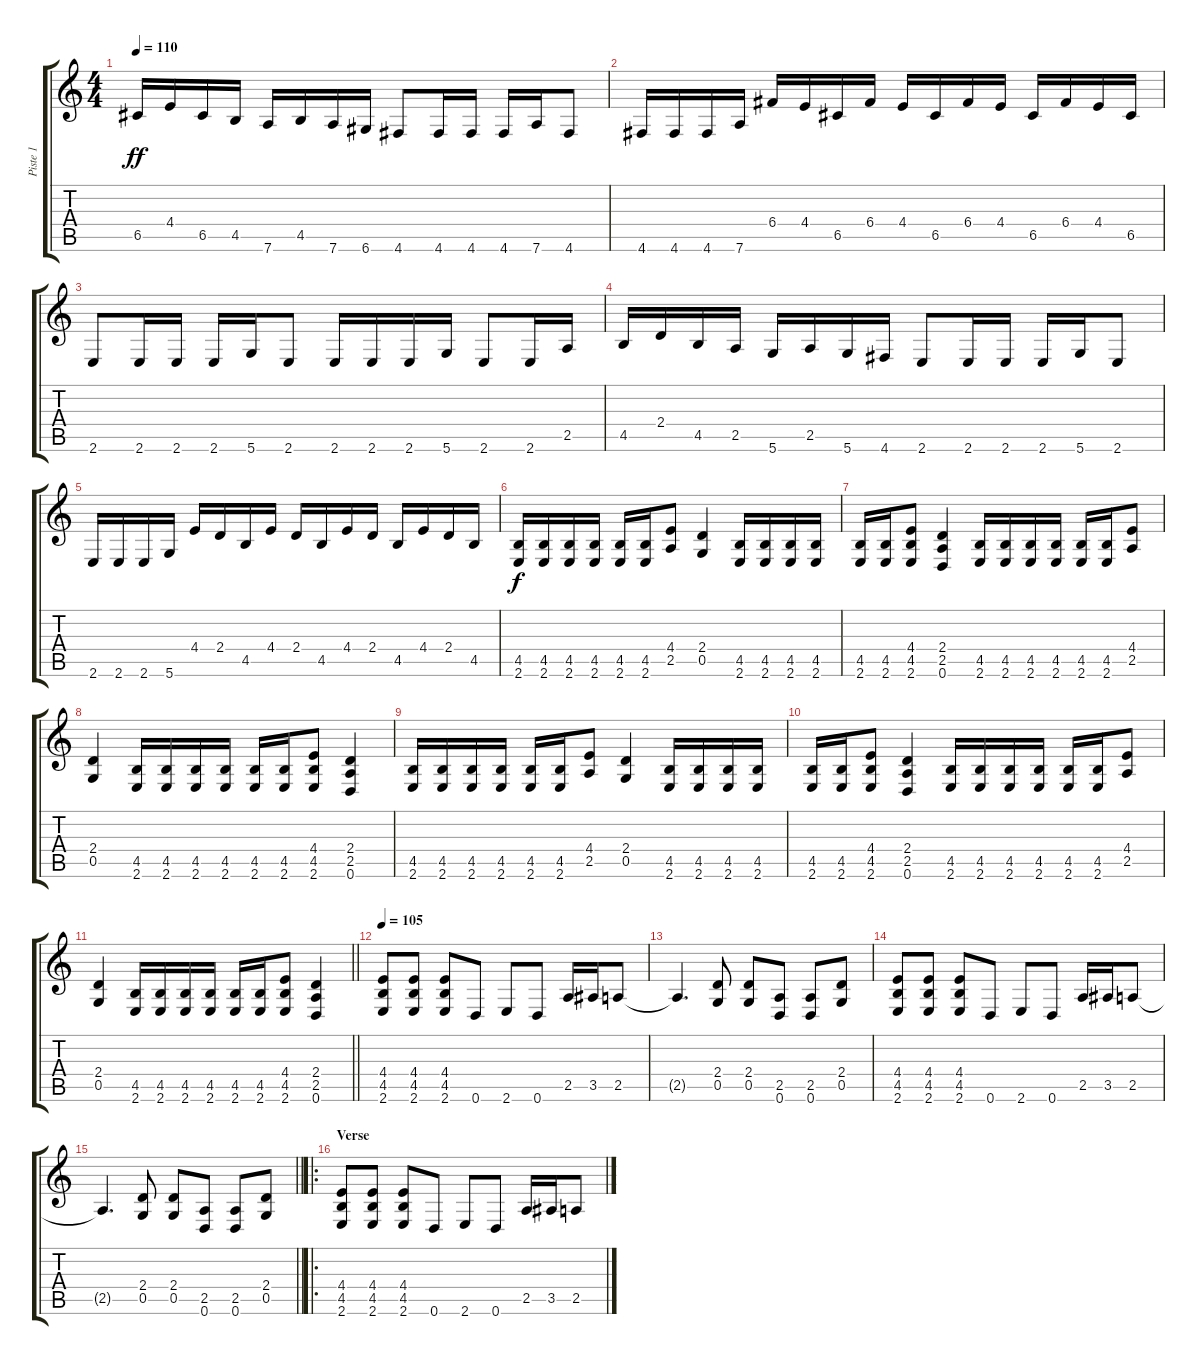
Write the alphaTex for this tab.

\track ("Piste 1" "Piste 1") {instrument distortionguitar}
\staff {score tabs}
\tuning (D4 A3 F3 C3 G2 D2) {hide}
\ts (4 4)
\tempo 110
\clef g2
\ks c
6.5.16{dy ff} 4.4.16 6.5.16 4.5.16 7.6.16 4.5.16 7.6.16 6.6.16 4.6.8 4.6.16 4.6.16 4.6.16 7.6.16 4.6.8 |
4.6.16 4.6.16 4.6.16 7.6.16 6.4.16 4.4.16 6.5.16 6.4.16 4.4.16 6.5.16 6.4.16 4.4.16 6.5.16 6.4.16 4.4.16 6.5.16 |
2.6.8 2.6.16 2.6.16 2.6.16 5.6.16 2.6.8 2.6.16 2.6.16 2.6.16 5.6.16 2.6.8 2.6.16 2.5.16 |
4.5.16 2.4.16 4.5.16 2.5.16 5.6.16 2.5.16 5.6.16 4.6.16 2.6.8 2.6.16 2.6.16 2.6.16 5.6.16 2.6.8 |
2.6.16 2.6.16 2.6.16 5.6.16 4.4.16 2.4.16 4.5.16 4.4.16 2.4.16 4.5.16 4.4.16 2.4.16 4.5.16 4.4.16 2.4.16 4.5.16 |
(4.5 2.6).16{dy f} (4.5 2.6).16 (4.5 2.6).16 (4.5 2.6).16 (4.5 2.6).16 (4.5 2.6).16 (4.4 2.5).8 (2.4 0.5).4 (4.5 2.6).16 (4.5 2.6).16 (4.5 2.6).16 (4.5 2.6).16 |
(4.5 2.6).16 (4.5 2.6).16 (4.4 4.5 2.6).8 (2.4 2.5 0.6).4 (4.5 2.6).16 (4.5 2.6).16 (4.5 2.6).16 (4.5 2.6).16 (4.5 2.6).16 (4.5 2.6).16 (4.4 2.5).8 |
(2.4 0.5).4 (4.5 2.6).16 (4.5 2.6).16 (4.5 2.6).16 (4.5 2.6).16 (4.5 2.6).16 (4.5 2.6).16 (4.4 4.5 2.6).8 (2.4 2.5 0.6).4 |
(4.5 2.6).16 (4.5 2.6).16 (4.5 2.6).16 (4.5 2.6).16 (4.5 2.6).16 (4.5 2.6).16 (4.4 2.5).8 (2.4 0.5).4 (4.5 2.6).16 (4.5 2.6).16 (4.5 2.6).16 (4.5 2.6).16 |
(4.5 2.6).16 (4.5 2.6).16 (4.4 4.5 2.6).8 (2.4 2.5 0.6).4 (4.5 2.6).16 (4.5 2.6).16 (4.5 2.6).16 (4.5 2.6).16 (4.5 2.6).16 (4.5 2.6).16 (4.4 2.5).8 |
\barLineRight lightlight
(2.4 0.5).4 (4.5 2.6).16 (4.5 2.6).16 (4.5 2.6).16 (4.5 2.6).16 (4.5 2.6).16 (4.5 2.6).16 (4.4 4.5 2.6).8 (2.4 2.5 0.6).4 |
\tempo 105
(4.4 4.5 2.6).8 (4.4 4.5 2.6).8 (4.4 4.5 2.6).8 0.6.8 2.6.8 0.6.8 2.5.16 3.5.16 2.5.8 |
2.5{t}.4{d} (2.4 0.5).8 (2.4 0.5).8 (2.5 0.6).8 (2.5 0.6).8 (2.4 0.5).8 |
(4.4 4.5 2.6).8 (4.4 4.5 2.6).8 (4.4 4.5 2.6).8 0.6.8 2.6.8 0.6.8 2.5.16 3.5.16 2.5.8 |
\barLineRight lightlight
2.5{t}.4{d} (2.4 0.5).8 (2.4 0.5).8 (2.5 0.6).8 (2.5 0.6).8 (2.4 0.5).8 |
\ro
\section ("" "Verse")
(4.4 4.5 2.6).8 (4.4 4.5 2.6).8 (4.4 4.5 2.6).8 0.6.8 2.6.8 0.6.8 2.5.16 3.5.16 2.5.8
